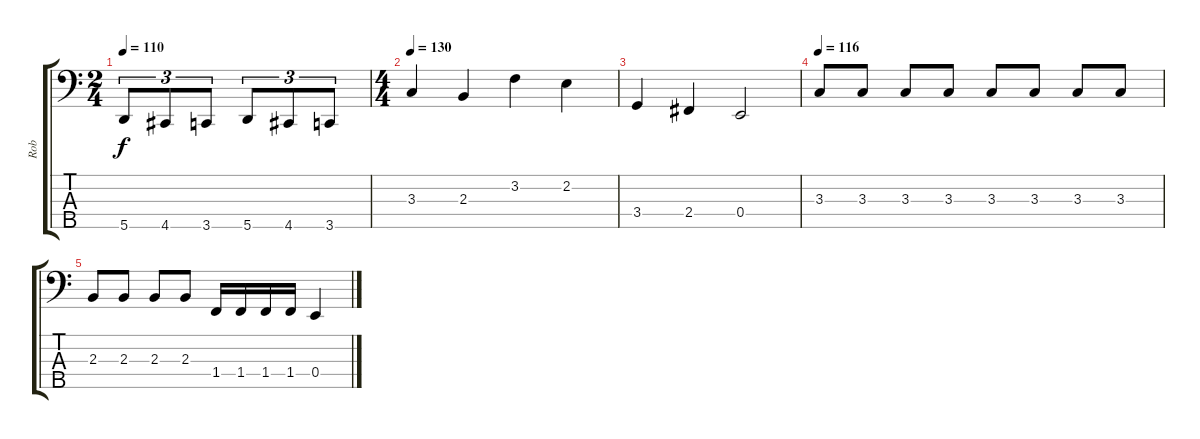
\track ("Rob" "Rob") {instrument electricbassfinger}
\staff {score tabs}
\tuning (G2 D2 A1 E1 A0) {hide}
\ts (2 4)
\tempo 110
\clef f4
\ks c
5.5.8{tu (3 2) dy f} 4.5.8{tu (3 2)} 3.5.8{tu (3 2)} 5.5.8{tu (3 2)} 4.5.8{tu (3 2)} 3.5.8{tu (3 2)} |
\ts (4 4)
\tempo 130
3.3.4 2.3.4 3.2.4 2.2.4 |
3.4.4 2.4.4 0.4.2 |
\tempo 116
3.3.8 3.3.8 3.3.8 3.3.8 3.3.8 3.3.8 3.3.8 3.3.8 |
2.3.8 2.3.8 2.3.8 2.3.8 1.4.16 1.4.16 1.4.16 1.4.16 0.4.4
